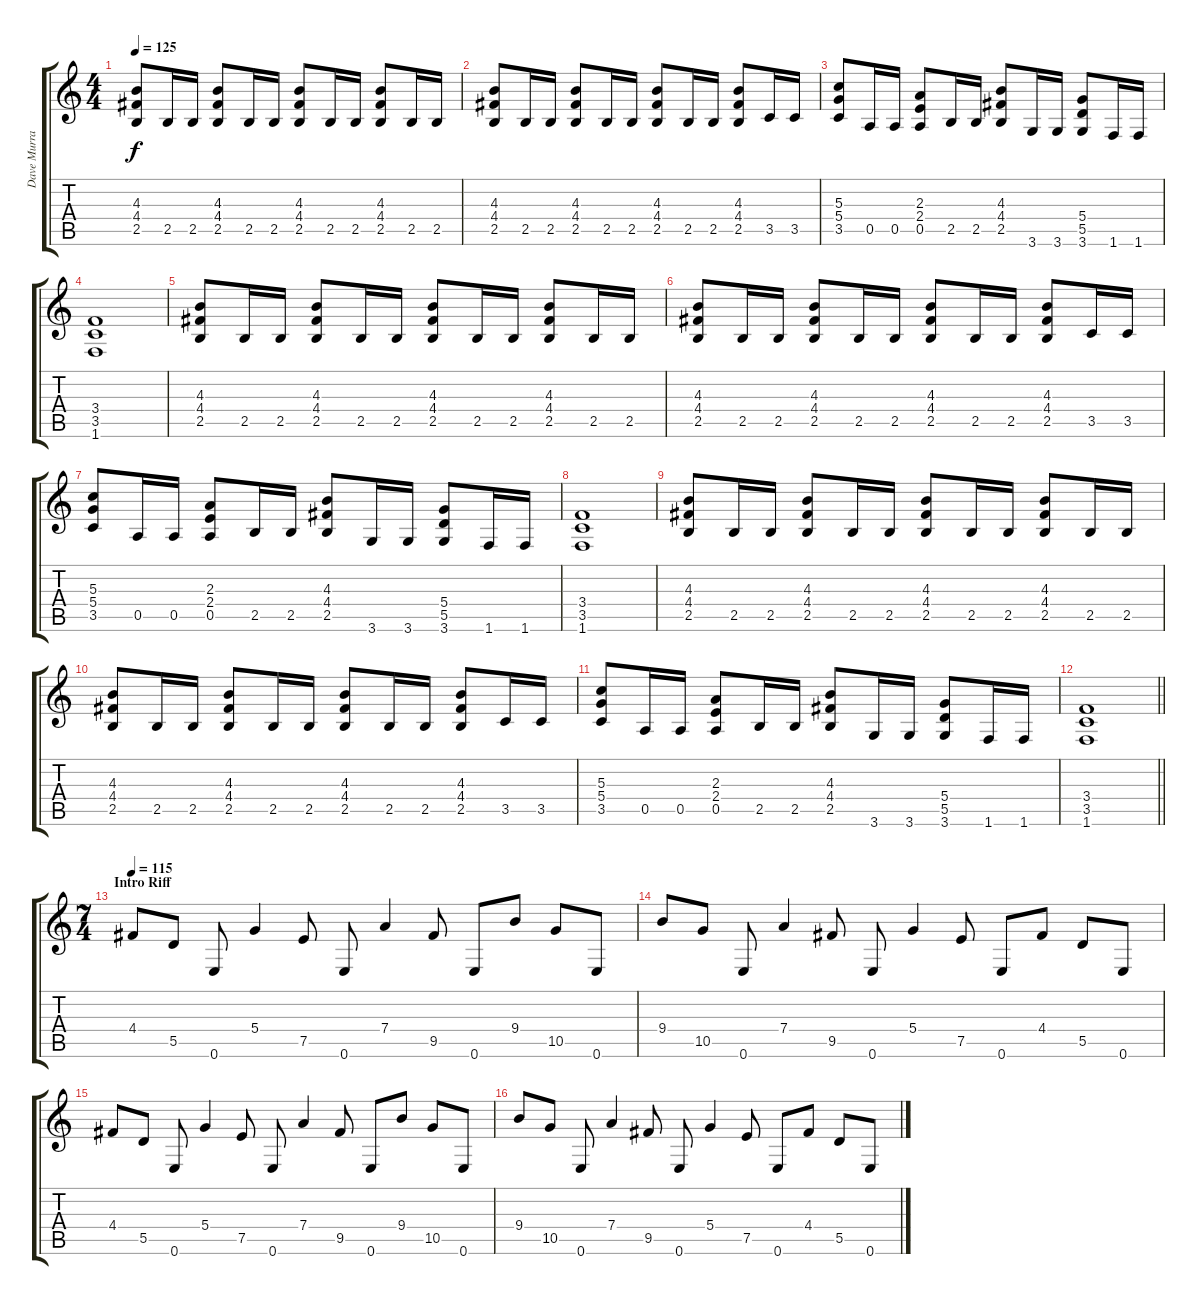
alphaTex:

\track ("Dave Murray" "Dave Murra") {instrument distortionguitar}
\staff {score tabs}
\tuning (E4 B3 G3 D3 A2 E2) {hide}
\ts (4 4)
\tempo 125
\clef g2
\ks c
(4.3 4.4 2.5).8{dy f} 2.5.16 2.5.16 (4.3 4.4 2.5).8 2.5.16 2.5.16 (4.3 4.4 2.5).8 2.5.16 2.5.16 (4.3 4.4 2.5).8 2.5.16 2.5.16 |
(4.3 4.4 2.5).8 2.5.16 2.5.16 (4.3 4.4 2.5).8 2.5.16 2.5.16 (4.3 4.4 2.5).8 2.5.16 2.5.16 (4.3 4.4 2.5).8 3.5.16 3.5.16 |
(5.3 5.4 3.5).8 0.5.16 0.5.16 (2.3 2.4 0.5).8 2.5.16 2.5.16 (4.3 4.4 2.5).8 3.6.16 3.6.16 (5.4 5.5 3.6).8 1.6.16 1.6.16 |
(3.4 3.5 1.6).1 |
(4.3 4.4 2.5).8 2.5.16 2.5.16 (4.3 4.4 2.5).8 2.5.16 2.5.16 (4.3 4.4 2.5).8 2.5.16 2.5.16 (4.3 4.4 2.5).8 2.5.16 2.5.16 |
(4.3 4.4 2.5).8 2.5.16 2.5.16 (4.3 4.4 2.5).8 2.5.16 2.5.16 (4.3 4.4 2.5).8 2.5.16 2.5.16 (4.3 4.4 2.5).8 3.5.16 3.5.16 |
(5.3 5.4 3.5).8 0.5.16 0.5.16 (2.3 2.4 0.5).8 2.5.16 2.5.16 (4.3 4.4 2.5).8 3.6.16 3.6.16 (5.4 5.5 3.6).8 1.6.16 1.6.16 |
(3.4 3.5 1.6).1 |
(4.3 4.4 2.5).8 2.5.16 2.5.16 (4.3 4.4 2.5).8 2.5.16 2.5.16 (4.3 4.4 2.5).8 2.5.16 2.5.16 (4.3 4.4 2.5).8 2.5.16 2.5.16 |
(4.3 4.4 2.5).8 2.5.16 2.5.16 (4.3 4.4 2.5).8 2.5.16 2.5.16 (4.3 4.4 2.5).8 2.5.16 2.5.16 (4.3 4.4 2.5).8 3.5.16 3.5.16 |
(5.3 5.4 3.5).8 0.5.16 0.5.16 (2.3 2.4 0.5).8 2.5.16 2.5.16 (4.3 4.4 2.5).8 3.6.16 3.6.16 (5.4 5.5 3.6).8 1.6.16 1.6.16 |
\barLineRight lightlight
(3.4 3.5 1.6).1 |
\ts (7 4)
\section ("" "Intro Riff")
\tempo 115
4.4.8 5.5.8 0.6.8 5.4.4 7.5.8 0.6.8 7.4.4 9.5.8 0.6.8 9.4.8 10.5.8 0.6.8 |
9.4.8 10.5.8 0.6.8 7.4.4 9.5.8 0.6.8 5.4.4 7.5.8 0.6.8 4.4.8 5.5.8 0.6.8 |
4.4.8 5.5.8 0.6.8 5.4.4 7.5.8 0.6.8 7.4.4 9.5.8 0.6.8 9.4.8 10.5.8 0.6.8 |
9.4.8 10.5.8 0.6.8 7.4.4 9.5.8 0.6.8 5.4.4 7.5.8 0.6.8 4.4.8 5.5.8 0.6.8
